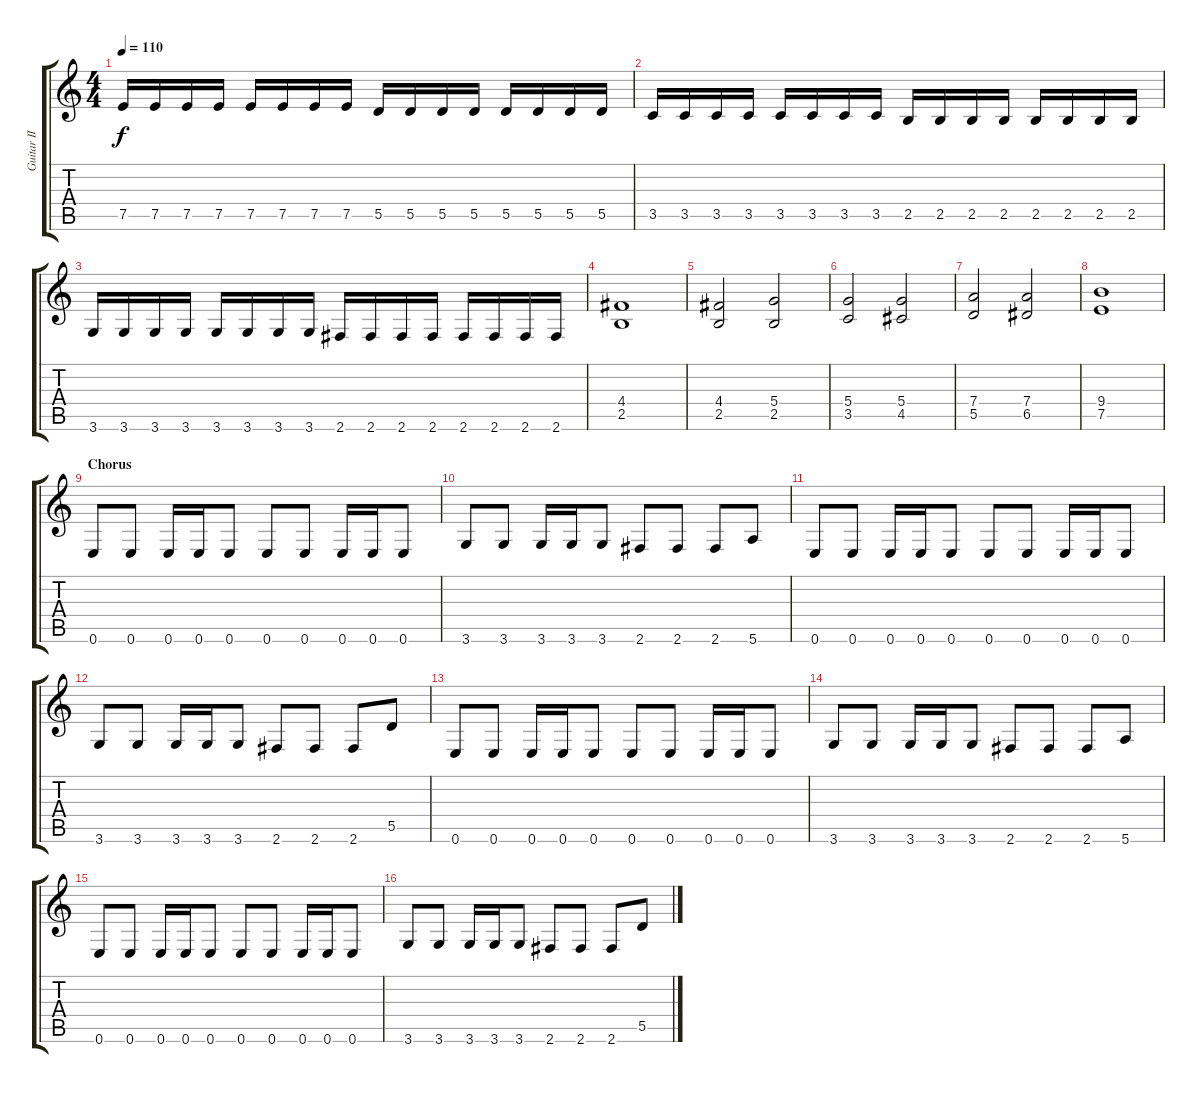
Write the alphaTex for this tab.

\track ("Guitar II" "Guitar II") {instrument overdrivenguitar}
\staff {score tabs}
\tuning (E4 B3 G3 D3 A2 E2) {hide}
\ts (4 4)
\tempo 110
\clef g2
\ks c
7.5.16{dy f} 7.5.16 7.5.16 7.5.16 7.5.16 7.5.16 7.5.16 7.5.16 5.5.16 5.5.16 5.5.16 5.5.16 5.5.16 5.5.16 5.5.16 5.5.16 |
3.5.16 3.5.16 3.5.16 3.5.16 3.5.16 3.5.16 3.5.16 3.5.16 2.5.16 2.5.16 2.5.16 2.5.16 2.5.16 2.5.16 2.5.16 2.5.16 |
3.6.16 3.6.16 3.6.16 3.6.16 3.6.16 3.6.16 3.6.16 3.6.16 2.6.16 2.6.16 2.6.16 2.6.16 2.6.16 2.6.16 2.6.16 2.6.16 |
(4.4 2.5).1 |
(4.4 2.5).2 (5.4 2.5).2 |
(5.4 3.5).2 (5.4 4.5).2 |
(7.4 5.5).2 (7.4 6.5).2 |
(9.4 7.5).1 |
\section ("" "Chorus")
0.6.8 0.6.8 0.6.16 0.6.16 0.6.8 0.6.8 0.6.8 0.6.16 0.6.16 0.6.8 |
3.6.8 3.6.8 3.6.16 3.6.16 3.6.8 2.6.8 2.6.8 2.6.8 5.6.8 |
0.6.8 0.6.8 0.6.16 0.6.16 0.6.8 0.6.8 0.6.8 0.6.16 0.6.16 0.6.8 |
3.6.8 3.6.8 3.6.16 3.6.16 3.6.8 2.6.8 2.6.8 2.6.8 5.5.8 |
0.6.8 0.6.8 0.6.16 0.6.16 0.6.8 0.6.8 0.6.8 0.6.16 0.6.16 0.6.8 |
3.6.8 3.6.8 3.6.16 3.6.16 3.6.8 2.6.8 2.6.8 2.6.8 5.6.8 |
0.6.8 0.6.8 0.6.16 0.6.16 0.6.8 0.6.8 0.6.8 0.6.16 0.6.16 0.6.8 |
3.6.8 3.6.8 3.6.16 3.6.16 3.6.8 2.6.8 2.6.8 2.6.8 5.5.8
